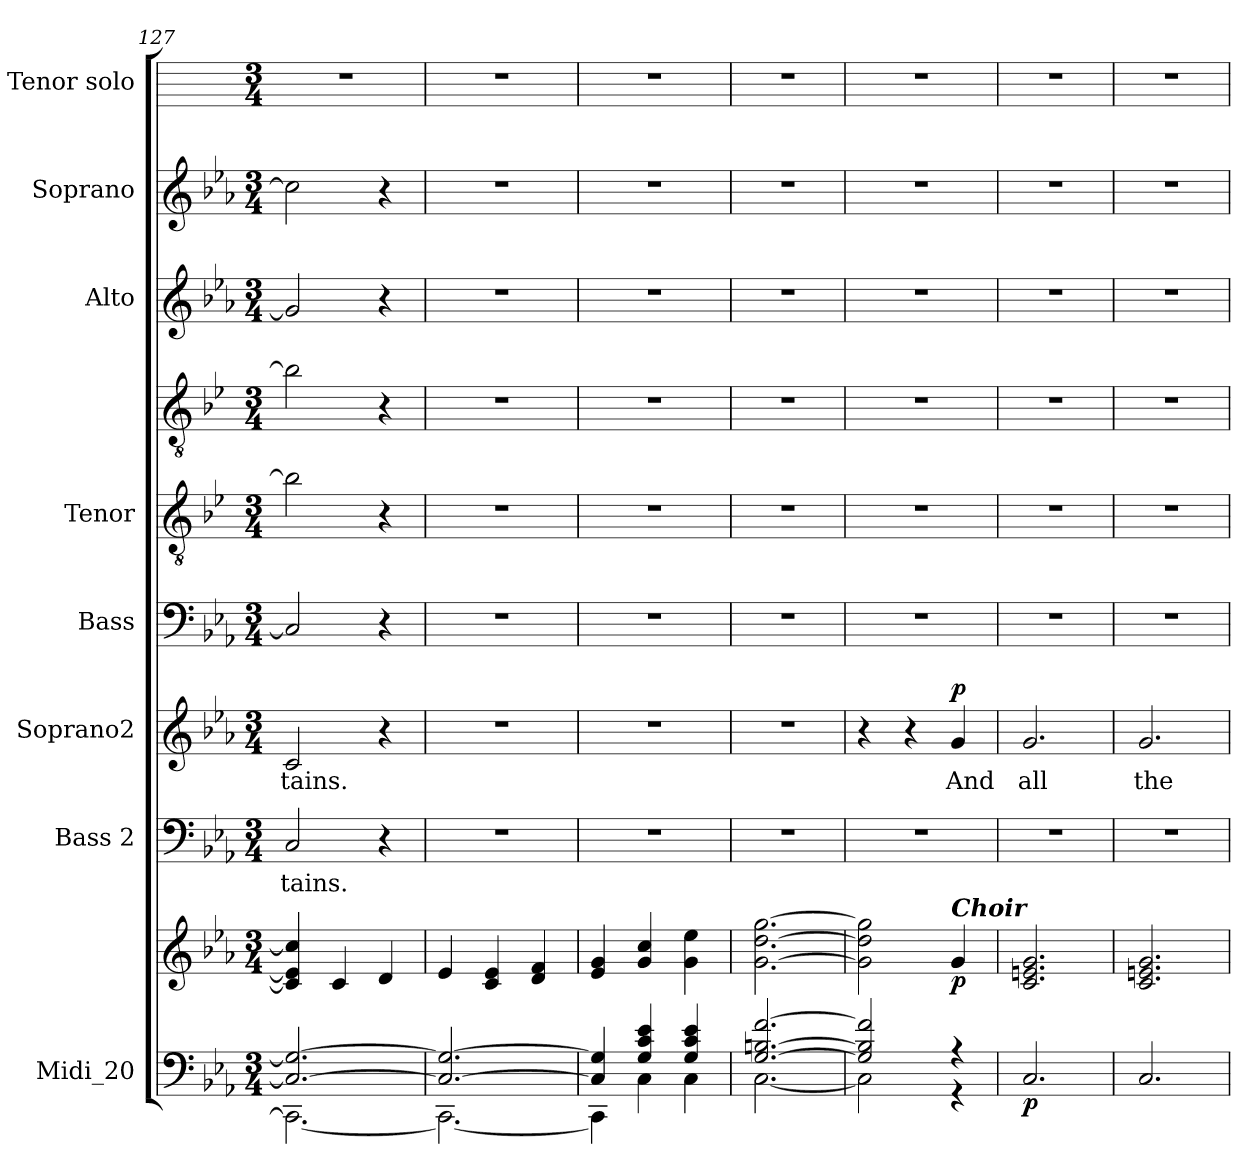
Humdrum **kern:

**kern	**kern	**dynam	**kern	**text	**kern	**text	**dynam	**kern	**kern	**kern	**kern	**kern	**kern
*part8	*part8	*part8	*part7	*part7	*part6	*part6	*part6	*part5	*part4	*part4	*part3	*part2	*part1
*staff10	*staff9	*staff9/10	*staff8	*staff8	*staff7	*staff7	*staff7	*staff6	*staff5	*staff4	*staff3	*staff2	*staff1
*I"Midi_20	*	*	*I"Bass 2	*	*I"Soprano2	*	*	*I"Bass	*I"Tenor	*	*I"Alto	*I"Soprano	*I"Tenor solo
*	*	*	*I'B	*	*I'S	*	*	*I'B	*I'T	*	*I'A	*I'S	*I'T
*clefF4	*clefG2	*	*clefF4	*	*clefG2	*	*	*clefF4	*clefGv2	*clefGv2	*clefG2	*clefG2	*
*	*	*	*	*	*	*	*	*	*ITrd4c7	*ITrd4c7	*	*	*
*k[b-e-a-]	*k[b-e-a-]	*	*k[b-e-a-]	*	*k[b-e-a-]	*	*	*k[b-e-a-]	*k[b-e-a-]	*k[b-e-a-]	*k[b-e-a-]	*k[b-e-a-]	*
*E-:	*E-:	*	*E-:	*	*E-:	*	*	*E-:	*E-:	*E-:	*E-:	*E-:	*
*M3/4	*M3/4	*	*M3/4	*	*M3/4	*	*	*M3/4	*M3/4	*M3/4	*M3/4	*M3/4	*M3/4
=127	=127	=127	=127	=127	=127	=127	=127	=127	=127	=127	=127	=127	=127
*^	*^	*	*	*	*	*	*	*	*	*	*	*	*
!	!	!	!LO:N:vis=1	!	!	!LO:LY:b	!	!LO:LY:b	!	!	!	!	!	!	!
2.C/_ 2.G/_	2.CC\_	4c/] 4e-/] 4cc/]	2.ryy	.	2C	tains.	2c	tains.	.	2C]	2e-]	2e-]	2g]	2cc]	2.r
.	.	4c/	.	.	.	.	.	.	.	.	.	.	.	.	.
.	.	4d/	.	.	4r	.	4r	.	.	4r	4r	4r	4r	4r	.
=128	=128	=128	=128	=128	=128	=128	=128	=128	=128	=128	=128	=128	=128	=128	=128
!	!	!	!LO:N:vis=1	!	!LO:N:vis=1	!	!LO:N:vis=1	!	!	!LO:N:vis=1	!LO:N:vis=1	!LO:N:vis=1	!LO:N:vis=1	!LO:N:vis=1	!
2.C/_ 2.G/_	2.CC\_	4e-/	2.ryy	.	2.r	.	2.r	.	.	2.r	2.r	2.r	2.r	2.r	2.r
.	.	4c/ 4e-/	.	.	.	.	.	.	.	.	.	.	.	.	.
.	.	4d/ 4f/	.	.	.	.	.	.	.	.	.	.	.	.	.
=129	=129	=129	=129	=129	=129	=129	=129	=129	=129	=129	=129	=129	=129	=129	=129
!	!	!	!LO:N:vis=1	!	!LO:N:vis=1	!	!LO:N:vis=1	!	!	!LO:N:vis=1	!LO:N:vis=1	!LO:N:vis=1	!LO:N:vis=1	!LO:N:vis=1	!
4C/] 4G/]	4CC\]	4e-/ 4g/	2.ryy	.	2.r	.	2.r	.	.	2.r	2.r	2.r	2.r	2.r	2.r
4G/ 4c/ 4e-/	4C\	4g/ 4cc/	.	.	.	.	.	.	.	.	.	.	.	.	.
4G/ 4c/ 4e-/	4C\	4g\ 4ee-\	.	.	.	.	.	.	.	.	.	.	.	.	.
=130	=130	=130	=130	=130	=130	=130	=130	=130	=130	=130	=130	=130	=130	=130	=130
!	!	!	!LO:N:vis=1	!	!LO:N:vis=1	!	!LO:N:vis=1	!	!	!LO:N:vis=1	!LO:N:vis=1	!LO:N:vis=1	!LO:N:vis=1	!LO:N:vis=1	!
[2.G/ [2.Bn/ [2.f/	[2.C\	[2.g\ [2.dd\ [2.gg\	2.ryy	.	2.r	.	2.r	.	.	2.r	2.r	2.r	2.r	2.r	2.r
=131	=131	=131	=131	=131	=131	=131	=131	=131	=131	=131	=131	=131	=131	=131	=131
!	!	!	!LO:N:vis=1	!	!LO:N:vis=1	!	!	!	!	!LO:N:vis=1	!LO:N:vis=1	!LO:N:vis=1	!LO:N:vis=1	!LO:N:vis=1	!
2G/] 2B/] 2f/]	2C\]	2g\] 2dd\] 2gg\]	2.ryy	.	2.r	.	4r	.	.	2.r	2.r	2.r	2.r	2.r	2.r
.	.	.	.	.	.	.	4r	.	.	.	.	.	.	.	.
!	!	!LO:TX:a:Bi:t=Choir	!	!	!	!	!	!	!	!	!	!	!	!	!
!	!	!	!	!LO:DY:b	!	!	!	!LO:LY:b	!LO:DY:b	!	!	!	!	!	!
4r	4r	4g/	.	p	.	.	4g	And	p	.	.	.	.	.	.
=132	=132	=132	=132	=132	=132	=132	=132	=132	=132	=132	=132	=132	=132	=132	=132
!	!LO:N:vis=1	!	!LO:N:vis=1	!LO:DY:b=2	!LO:N:vis=1	!	!	!LO:LY:b	!	!LO:N:vis=1	!LO:N:vis=1	!LO:N:vis=1	!LO:N:vis=1	!LO:N:vis=1	!
2.C/	2.ryy	2.c/ 2.en/ 2.g/	2.ryy	p	2.r	.	2.g	all	.	2.r	2.r	2.r	2.r	2.r	2.r
=133	=133	=133	=133	=133	=133	=133	=133	=133	=133	=133	=133	=133	=133	=133	=133
!	!LO:N:vis=1	!	!LO:N:vis=1	!	!LO:N:vis=1	!	!	!LO:LY:b	!	!LO:N:vis=1	!LO:N:vis=1	!LO:N:vis=1	!LO:N:vis=1	!LO:N:vis=1	!
2.C/	2.ryy	2.c/ 2.en/ 2.g/	2.ryy	.	2.r	.	2.g	the	.	2.r	2.r	2.r	2.r	2.r	2.r
*v	*v	*	*	*	*	*	*	*	*	*	*	*	*	*	*
*	*v	*v	*	*	*	*	*	*	*	*	*	*	*	*
=	=	=	=	=	=	=	=	=	=	=	=	=	=
*-	*-	*-	*-	*-	*-	*-	*-	*-	*-	*-	*-	*-	*-
